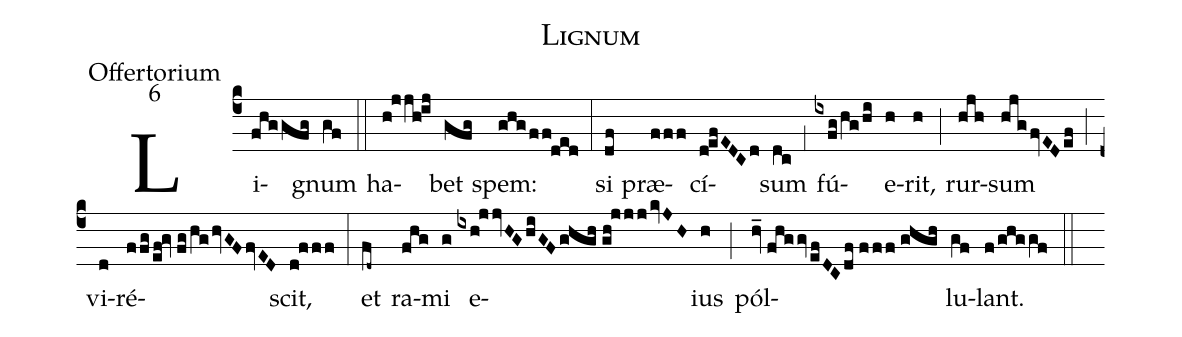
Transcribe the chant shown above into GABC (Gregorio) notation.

name:Lignum;
office-part:Offertorium;
mode:6;
%%
(c4) Li(fhggfg)gnum(gf) (::)
ha(h!jjh!ij)bet(gfg) spem:(ghg/ff!ded) (:)
si(df) præ(fff)cí(d!efEDCd)sum(dc) (,1) fú(ixfg/hg/hi)e(h)rit,(h) (;) rur(hjh)sum(hjg/fvED/ef) (;) vi(d)ré(ffg/ef!gv//fg/hg/hvGF/fvED)scit,(d!fff) (:)
et(fd~) ra(fhg)mi(g) e(ixh!jjvHG/hiGF/ghgh//gh!jjj/kvJH)ius(h) (;) pól(hv_//fhggv/efDC/df//fff//ghgh)lu(gf)lant.(f/ghggf) (::)
